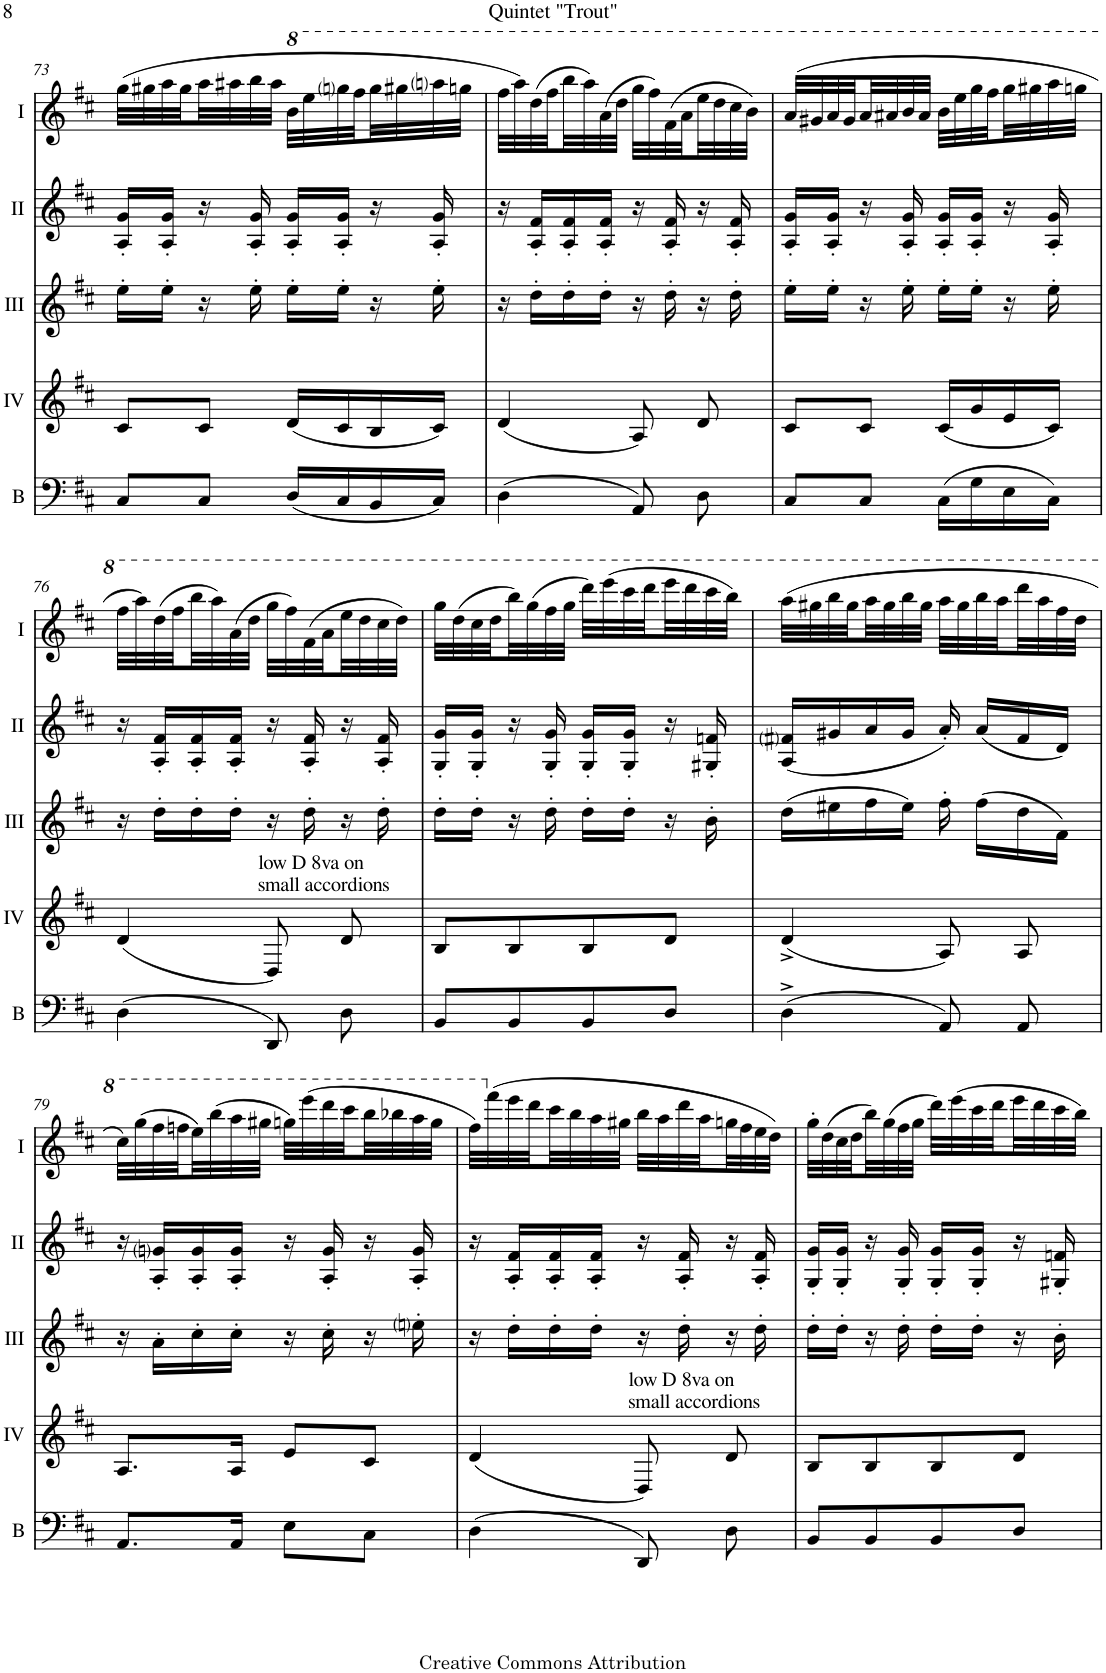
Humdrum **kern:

**kern	**kern	**kern	**kern	**kern
*part5	*part4	*part3	*part2	*part1
*staff5	*staff4	*staff3	*staff2	*staff1
*I"Bass	*I"Acc. 4	*I"Acc. 3	*I"Acc. 2	*I"Acc. 1
*I'B	*	*	*	*
!!LO:PB:g=z
*clefF4	*clefG2	*clefG2	*clefG2	*clefG2
*Trd7c12	*Trd7c12	*Trd7c12	*	*
*k[f#c#]	*k[f#c#]	*k[f#c#]	*k[f#c#]	*k[f#c#]
*M2/4	*M2/4	*M2/4	*M2/4	*M2/4
=73	=73	=73	=73	=73
8C#/L	8c#/L	16ee'\LL	16A/' 16g/'LL	(32gg\LLL
.	.	.	.	32gg#X\
.	.	16ee'\JJ	16A/' 16g/'JJ	32aa\
.	.	.	.	32gg#\
8C#/J	8c#/J	16r	16r	32aa\
.	.	.	.	32aa#X\
.	.	16ee'\	16A/' 16g/'	32bb\
.	.	.	.	32aa#\JJJ
*	*	*	*	*8va
(16D/LL	(16d/LL	16ee'\LL	16A/' 16g/'LL	32bb\LLL
.	.	.	.	32eee\
16C#/	16c#/	16ee'\JJ	16A/' 16g/'JJ	32gggni\
.	.	.	.	32fff#\
16BB/	16B/	16r	16r	32ggg\
.	.	.	.	32ggg#X\
16C#/JJ)	16c#/JJ)	16ee'\	16A/' 16g/'	32aaani\
.	.	.	.	32gggn\JJJ
=74	=74	=74	=74	=74
(4D\	(4d/	16r	16r	32fff#\LLL
.	.	.	.	32aaa\)
.	.	16dd'\LL	16A/' 16f#/'LL	(32ddd\
.	.	.	.	32fff#\
.	.	16dd'\	16A/' 16f#/'	32bbb\
.	.	.	.	32aaa\)
.	.	16dd'\JJ	16A/' 16f#/'JJ	(32aa\
.	.	.	.	32ddd\JJJ
8AA/)	8A/)	16r	16r	32ggg\LLL
.	.	.	.	32fff#\)
.	.	16dd'\	16A/' 16f#/'	(32ff#\
.	.	.	.	32aa\
8D\	8d/	16r	16r	32eee\
.	.	.	.	32ddd\
.	.	16dd'\	16A/' 16f#/'	32ccc#\
.	.	.	.	32bb\JJJ)
=75	=75	=75	=75	=75
8C#/L	8c#/L	16ee'\LL	16A/' 16g/'LL	(32aa/LLL
.	.	.	.	32gg#X/
.	.	16ee'\JJ	16A/' 16g/'JJ	32aa/
.	.	.	.	32gg#/
8C#/J	8c#/J	16r	16r	32aa/
.	.	.	.	32aa#X/
.	.	16ee'\	16A/' 16g/'	32bb/
.	.	.	.	32aa#/JJJ
(16C#\LL	(16c#/LL	16ee'\LL	16A/' 16g/'LL	32bb\LLL
.	.	.	.	32eee\
16G\	16g/	16ee'\JJ	16A/' 16g/'JJ	32ggg\
.	.	.	.	32fff#\
16E\	16e/	16r	16r	32ggg\
.	.	.	.	32ggg#X\
16C#\JJ)	16c#/JJ)	16ee'\	16A/' 16g/'	32aaa\
.	.	.	.	32gggn\JJJ
!!LO:LB:g=z
=76	=76	=76	=76	=76
(4D\	(4d/	16r	16r	32fff#\LLL
.	.	.	.	32aaa\)
.	.	16dd'\LL	16A/' 16f#/'LL	(32ddd\
.	.	.	.	32fff#\
.	.	16dd'\	16A/' 16f#/'	32bbb\
.	.	.	.	32aaa\)
.	.	16dd'\JJ	16A/' 16f#/'JJ	(32aa\
.	.	.	.	32ddd\JJJ
!	!LO:TX:a:t=low D 8va on	!	!	!
!	!LO:TX:a:t=small accordions	!	!	!
8DD/)	8D/)	16r	16r	32ggg\LLL
.	.	.	.	32fff#\)
.	.	16dd'\	16A/' 16f#/'	(32ff#\
.	.	.	.	32aa\
8D\	8d/	16r	16r	32eee\
.	.	.	.	32ddd\
.	.	16dd'\	16A/' 16f#/'	32ccc#\
.	.	.	.	32ddd\JJJ)
=77	=77	=77	=77	=77
8BB/L	8B/L	16dd'\LL	16G/' 16g/'LL	32ggg\LLL
.	.	.	.	(32ddd\
.	.	16dd'\JJ	16G/' 16g/'JJ	32ccc#\
.	.	.	.	32ddd\
8BB/	8B/	16r	16r	32bbb\)
.	.	.	.	(32ggg\
.	.	16dd'\	16G/' 16g/'	32fff#\
.	.	.	.	32ggg\JJJ
8BB/	8B/	16dd'\LL	16G/' 16g/'LL	32dddd\LLL)
.	.	.	.	(32eeee\
.	.	16dd'\JJ	16G/' 16g/'JJ	32cccc#\
.	.	.	.	32dddd\
8D/J	8d/J	16r	16r	32eeee\
.	.	.	.	32dddd\
.	.	16b'\	16G#X/' 16fn/'	32cccc#\
.	.	.	.	32bbb\JJJ)
=78	=78	=78	=78	=78
(4D^\	(4d^/	(16dd\LL	(16A/ 16f#i/LL	(32aaa\LLL
.	.	.	.	32ggg#X\
.	.	16ee#X\	16g#X/	32bbb\
.	.	.	.	32ggg#\
.	.	16ff#\	16a/	32aaa\
.	.	.	.	32ggg#\
.	.	16ee#\JJ)	16g#/JJ	32bbb\
.	.	.	.	32ggg#\JJJ
8AA/)	8A/)	16ff#'\	16a'/)	32aaa\LLL
.	.	.	.	32ggg#\
.	.	(16ff#\LL	(16a/LL	32bbb\
.	.	.	.	32aaa\
8AA/	8A/	16dd\	16f#/	32dddd\
.	.	.	.	32aaa\
.	.	16f#\JJ)	16d/JJ)	32fff#\
.	.	.	.	32ddd\JJJ
!!LO:LB:g=z
=79	=79	=79	=79	=79
8.AA/L	8.A/L	16r	16r	32ccc#\LLL)
.	.	.	.	(32ggg\
.	.	16a'\LL	16A/' 16gni/'LL	32fff#\
.	.	.	.	32fffn\
.	.	16cc#'\	16A/' 16g/'	32eee\)
.	.	.	.	(32bbb\
16AA/Jk	16A/Jk	16cc#'\JJ	16A/' 16g/'JJ	32aaa\
.	.	.	.	32ggg#X\JJJ
8E\L	8e/L	16r	16r	32gggn\LLL)
.	.	.	.	(32eeee\
.	.	16cc#'\	16A/' 16g/'	32dddd\
.	.	.	.	32cccc#\
8C#\J	8c#/J	16r	16r	32bbb\
.	.	.	.	32bbb-X\
.	.	16eeni'\	16A/' 16g/'	32aaa\
.	.	.	.	32ggg\JJJ
=80	=80	=80	=80	=80
(4D\	(4d/	16r	16r	32fff#\LLL)
*	*	*	*	*X8va
.	.	.	.	(32fff#\
.	.	16dd'\LL	16A/' 16f#/'LL	32eee\
.	.	.	.	32ddd\
.	.	16dd'\	16A/' 16f#/'	32ccc#\
.	.	.	.	32bb\
.	.	16dd'\JJ	16A/' 16f#/'JJ	32aa\
.	.	.	.	32gg#X\JJJ
!	!LO:TX:a:t=low D 8va on	!	!	!
!	!LO:TX:a:t=small accordions	!	!	!
8DD/)	8D/)	16r	16r	32bb\LLL
.	.	.	.	32aa\
.	.	16dd'\	16A/' 16f#/'	32ddd\
.	.	.	.	32aa\
8D\	8d/	16r	16r	32ggn\
.	.	.	.	32ff#\
.	.	16dd'\	16A/' 16f#/'	32ee\
.	.	.	.	32dd\JJJ)
=81	=81	=81	=81	=81
8BB/L	8B/L	16dd'\LL	16G/' 16g/'LL	32gg'\LLL
.	.	.	.	(32dd\
.	.	16dd'\JJ	16G/' 16g/'JJ	32cc#\
.	.	.	.	32dd\
8BB/	8B/	16r	16r	32bb\)
.	.	.	.	(32gg\
.	.	16dd'\	16G/' 16g/'	32ff#\
.	.	.	.	32gg\JJJ
8BB/	8B/	16dd'\LL	16G/' 16g/'LL	32ddd\LLL)
.	.	.	.	(32eee\
.	.	16dd'\JJ	16G/' 16g/'JJ	32ccc#\
.	.	.	.	32ddd\
8D/J	8d/J	16r	16r	32eee\
.	.	.	.	32ddd\
.	.	16b'\	16G#X/' 16fn/'	32ccc#\
.	.	.	.	32bb\JJJ)
=	=	=	=	=
*-	*-	*-	*-	*-
